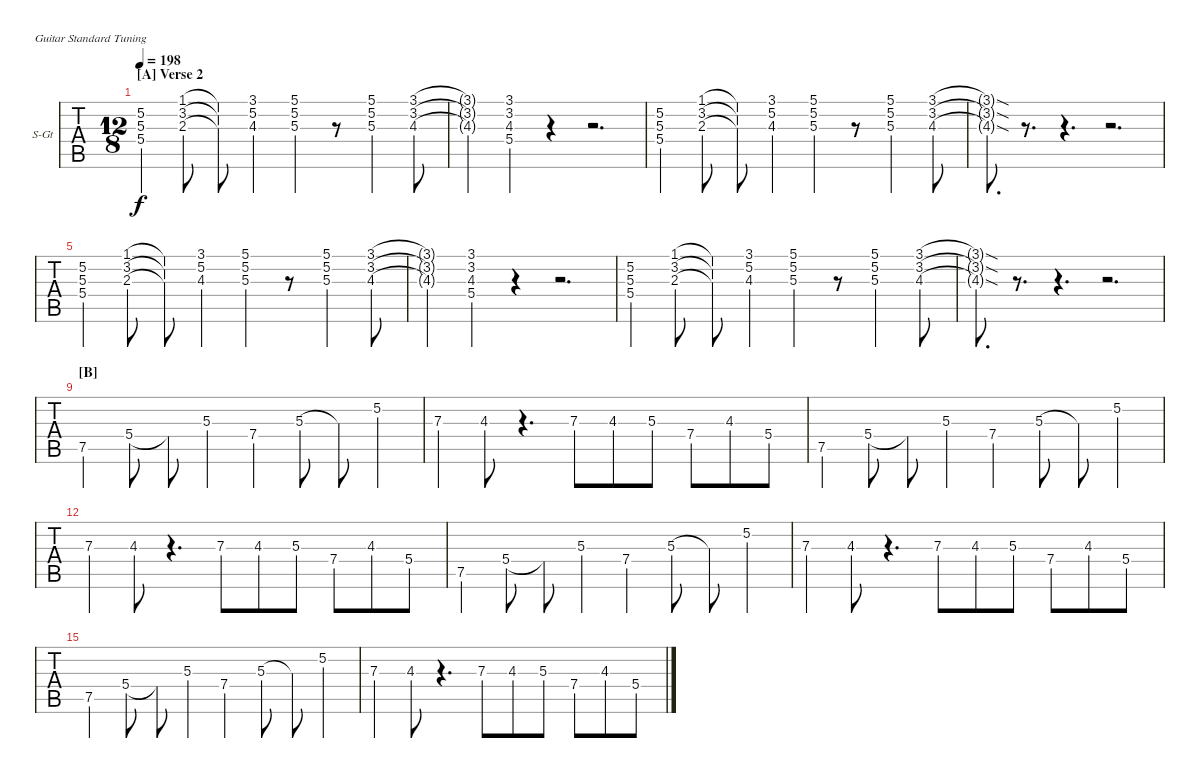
\bracketExtendMode nobrackets
\firstSystemTrackNameOrientation horizontal
\otherSystemsTrackNameOrientation horizontal
\defaultBarNumberDisplay FirstOfSystem
\track ("Acoustic" "S-Gt") {instrument acousticguitarsteel}
\staff {tabs}
\tuning (E4 B3 G3 D3 A2 E2)
\ts (12 8)
\section ("A" "Verse 2")
\tempo 198
\clef g2
\ks c
(5.2 5.3 5.4).4{dy f} (1.1 3.2 2.3).8 (1.1{t} 3.2{t} 2.3{t}).8 (3.1 5.2 4.3).4 (5.1 5.2 5.3).4 r.8 (5.1 5.2 5.3).4 (3.1 3.2 4.3).8 |
(3.1{t} 3.2{t} 4.3{t}).4 (3.1 3.2 4.3 5.4).4 r.4 r.2{d} |
(5.2 5.3 5.4).4 (1.1 3.2 2.3).8 (1.1{t} 3.2{t} 2.3{t}).8 (3.1 5.2 4.3).4 (5.1 5.2 5.3).4 r.8 (5.1 5.2 5.3).4 (3.1 3.2 4.3).8 |
(3.1{sod t} 3.2{sod t} 4.3{sod t}).8{d} r.8{d} r.4{d} r.2{d} |
(5.2 5.3 5.4).4 (1.1 3.2 2.3).8 (1.1{t} 3.2{t} 2.3{t}).8 (3.1 5.2 4.3).4 (5.1 5.2 5.3).4 r.8 (5.1 5.2 5.3).4 (3.1 3.2 4.3).8 |
(3.1{t} 3.2{t} 4.3{t}).4 (3.1 3.2 4.3 5.4).4 r.4 r.2{d} |
(5.2 5.3 5.4).4 (1.1 3.2 2.3).8 (1.1{t} 3.2{t} 2.3{t}).8 (3.1 5.2 4.3).4 (5.1 5.2 5.3).4 r.8 (5.1 5.2 5.3).4 (3.1 3.2 4.3).8 |
(3.1{sod t} 3.2{sod t} 4.3{sod t}).8{d} r.8{d} r.4{d} r.2{d} |
\section ("B" "")
7.5.4 5.4.8 5.4{t}.8 5.3.4 7.4.4 5.3.8 5.3{t}.8 5.2.4 |
7.3.4 4.3.8 r.4{d} 7.3.8 4.3.8 5.3.8 7.4.8 4.3.8 5.4.8 |
7.5.4 5.4.8 5.4{t}.8 5.3.4 7.4.4 5.3.8 5.3{t}.8 5.2.4 |
7.3.4 4.3.8 r.4{d} 7.3.8 4.3.8 5.3.8 7.4.8 4.3.8 5.4.8 |
7.5.4 5.4.8 5.4{t}.8 5.3.4 7.4.4 5.3.8 5.3{t}.8 5.2.4 |
7.3.4 4.3.8 r.4{d} 7.3.8 4.3.8 5.3.8 7.4.8 4.3.8 5.4.8 |
7.5.4 5.4.8 5.4{t}.8 5.3.4 7.4.4 5.3.8 5.3{t}.8 5.2.4 |
7.3.4 4.3.8 r.4{d} 7.3.8 4.3.8 5.3.8 7.4.8 4.3.8 5.4.8
